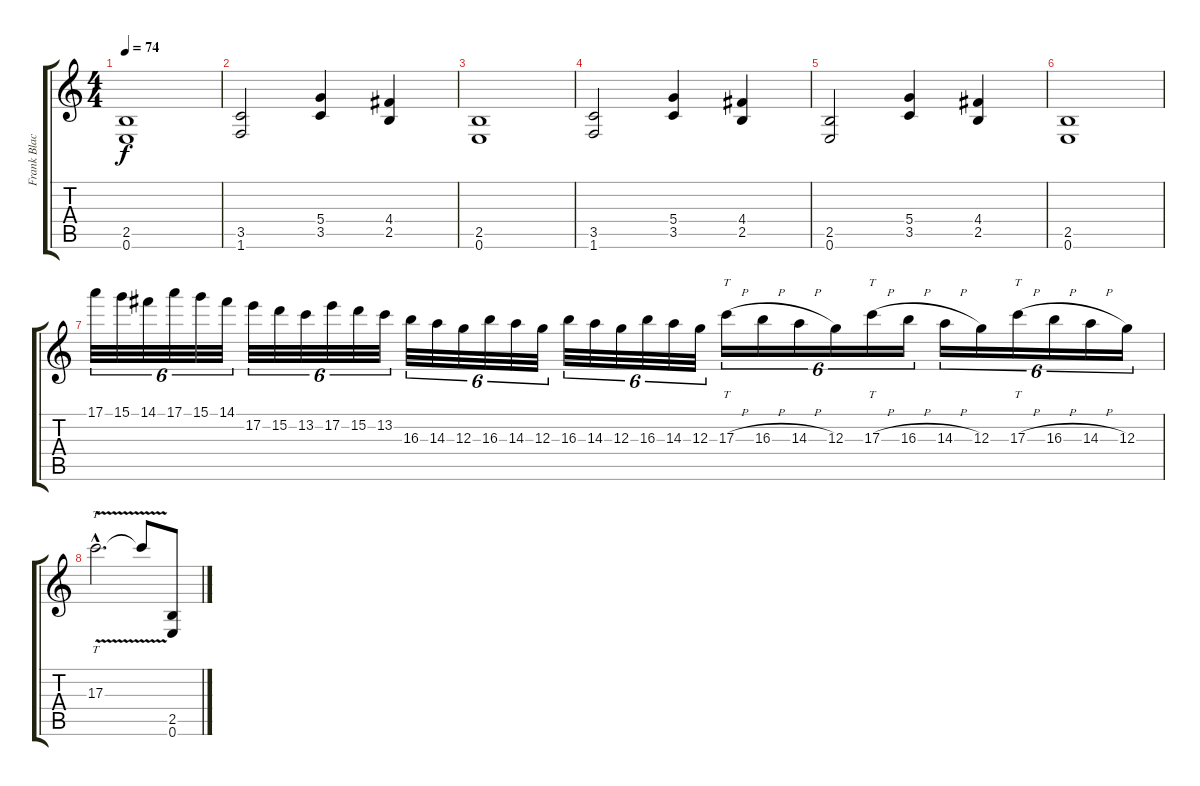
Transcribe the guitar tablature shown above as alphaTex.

\track ("Frank Blackfire" "Frank Blac") {instrument distortionguitar}
\staff {score tabs}
\tuning (E4 B3 G3 D3 A2 E2) {hide}
\ts (4 4)
\tempo 74
\clef g2
\ks c
(2.5 0.6).1{dy f} |
(3.5 1.6).2 (5.4 3.5).4 (4.4 2.5).4 |
(2.5 0.6).1 |
(3.5 1.6).2 (5.4 3.5).4 (4.4 2.5).4 |
(2.5 0.6).2 (5.4 3.5).4 (4.4 2.5).4 |
(2.5 0.6).1 |
17.1.32{tu (6 4)} 15.1.32{tu (6 4)} 14.1.32{tu (6 4)} 17.1.32{tu (6 4)} 15.1.32{tu (6 4)} 14.1.32{tu (6 4)} 17.2.32{tu (6 4)} 15.2.32{tu (6 4)} 13.2.32{tu (6 4)} 17.2.32{tu (6 4)} 15.2.32{tu (6 4)} 13.2.32{tu (6 4)} 16.3.32{tu (6 4)} 14.3.32{tu (6 4)} 12.3.32{tu (6 4)} 16.3.32{tu (6 4)} 14.3.32{tu (6 4)} 12.3.32{tu (6 4)} 16.3.32{tu (6 4)} 14.3.32{tu (6 4)} 12.3.32{tu (6 4)} 16.3.32{tu (6 4)} 14.3.32{tu (6 4)} 12.3.32{tu (6 4)} 17.3{h}.16{tt tu (6 4)} 16.3{h}.16{tu (6 4)} 14.3{h}.16{tu (6 4)} 12.3.16{tu (6 4)} 17.3{h}.16{tt tu (6 4)} 16.3{h}.16{tu (6 4)} 14.3{h}.16{tu (6 4)} 12.3.16{tu (6 4)} 17.3{h}.16{tt tu (6 4)} 16.3{h}.16{tu (6 4)} 14.3{h}.16{tu (6 4)} 12.3.16{tu (6 4)} |
17.3{v hac}.2{tt d} 17.3{t}.8 (2.5 0.6).8
